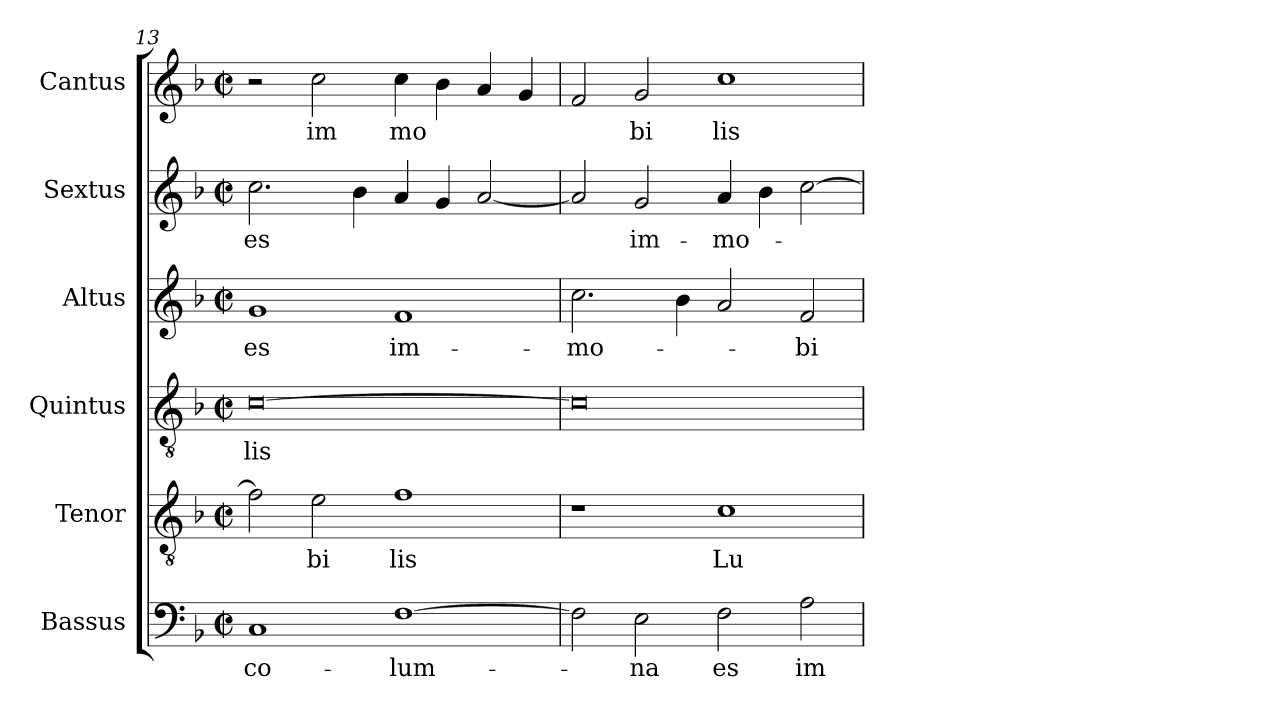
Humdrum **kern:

**kern	**text	**kern	**text	**kern	**text	**kern	**text	**kern	**text	**kern	**text
*part6	*part6	*part5	*part5	*part4	*part4	*part3	*part3	*part2	*part2	*part1	*part1
*staff6	*staff6	*staff5	*staff5	*staff4	*staff4	*staff3	*staff3	*staff2	*staff2	*staff1	*staff1
*I"Bassus	*	*I"Tenor	*	*I"Quintus	*	*I"Altus	*	*I"Sextus	*	*I"Cantus	*
*clefF4	*	*clefGv2	*	*clefGv2	*	*clefG2	*	*clefG2	*	*clefG2	*
*k[b-]	*	*k[b-]	*	*k[b-]	*	*k[b-]	*	*k[b-]	*	*k[b-]	*
*F:	*	*F:	*	*F:	*	*F:	*	*F:	*	*F:	*
*M2/2	*	*M2/2	*	*M2/2	*	*M2/2	*	*M2/2	*	*M2/2	*
*met(c|)	*	*met(c|)	*	*met(c|)	*	*met(c|)	*	*met(c|)	*	*met(c|)	*
=13	=13	=13	=13	=13	=13	=13	=13	=13	=13	=13	=13
!	!LO:LY:b:cj	!	!	!	!LO:LY:b:cj	!	!LO:LY:b:cj	!	!LO:LY:b:cj	!	!
1C	co-	2f\]	.	[>0c	-lis	1g	es	2.cc\	es	2r	.
!	!	!	!LO:LY:b:cj	!	!	!	!	!	!	!	!LO:LY:b:cj
.	.	2e\	bi	.	.	.	.	.	.	2cc\	im
.	.	.	.	.	.	.	.	4b-\	.	.	.
!	!LO:LY:b	!	!LO:LY:b:cj	!	!	!	!LO:LY:b:cj	!	!	!	!LO:LY:b
[>1F	-lum-	1f	lis	.	.	1f	im-	4a/	.	4cc\	mo
.	.	.	.	.	.	.	.	4g/	.	4b-\	.
.	.	.	.	.	.	.	.	[<2a/	.	4a/	.
.	.	.	.	.	.	.	.	.	.	4g/	.
=14	=14	=14	=14	=14	=14	=14	=14	=14	=14	=14	=14
!	!	!	!	!	!	!	!LO:LY:b	!	!	!	!
2F\]	.	1r	.	0c]	.	2.cc\	-mo-	2a/]	.	2f/	.
!	!LO:LY:b:cj	!	!	!	!	!	!	!	!LO:LY:b:cj	!	!LO:LY:b:cj
2E\	-na	.	.	.	.	.	.	2g/	im-	2g/	bi
.	.	.	.	.	.	4b-\	.	.	.	.	.
!	!LO:LY:b:cj	!	!LO:LY:b:cj	!	!	!	!	!	!LO:LY:b	!	!LO:LY:b:cj
2F\	es	1c	Lu	.	.	2a/	.	4a/	-mo-	1cc	lis
.	.	.	.	.	.	.	.	4b-\	.	.	.
!	!LO:LY:b:cj	!	!	!	!	!	!LO:LY:b:cj	!	!	!	!
2A\	im-	.	.	.	.	2f/	-bi-	[<2cc\	.	.	.
=	=	=	=	=	=	=	=	=	=	=	=
*-	*-	*-	*-	*-	*-	*-	*-	*-	*-	*-	*-
